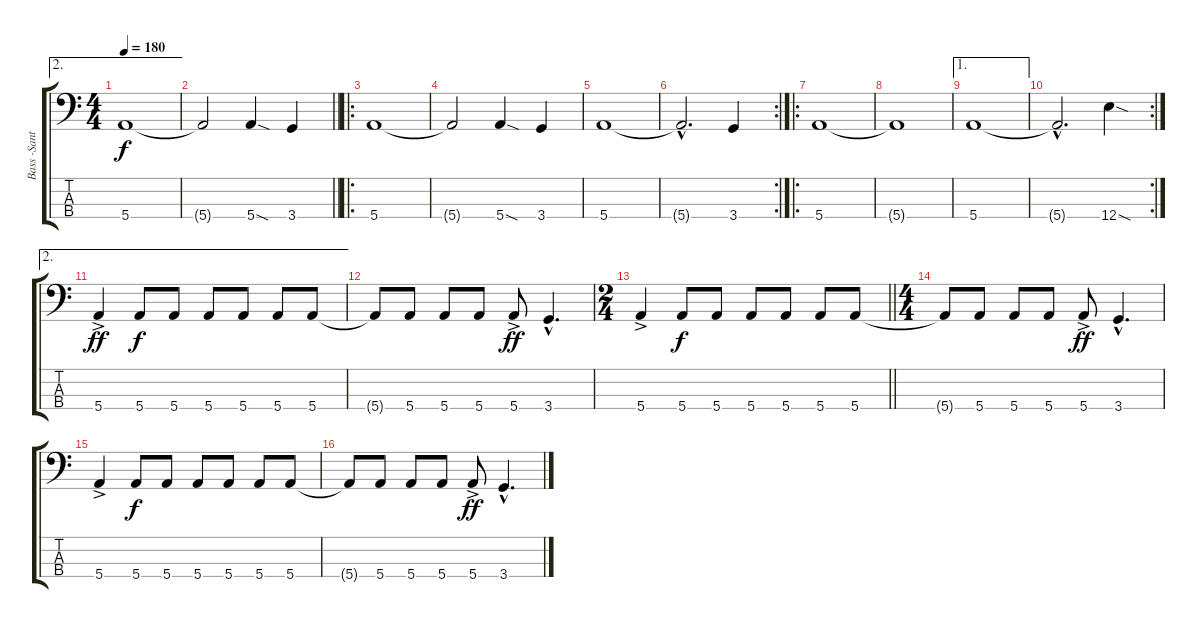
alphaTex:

\track ("Bass -Santi Rubio" "Bass -Sant") {instrument electricbassfinger}
\staff {score tabs}
\tuning (G2 D2 A1 E1) {hide}
\ae 2
\ts (4 4)
\tempo 180
\clef f4
\ks c
5.4.1{dy f} |
\barLineRight lightlight
5.4{t}.2 5.4{sod}.4 3.4.4 |
\ro
5.4.1 |
5.4{t}.2 5.4{sod}.4 3.4.4 |
5.4.1 |
\rc 2
5.4{hac t}.2{d} 3.4.4 |
\ro
5.4.1 |
5.4{t}.1 |
\ae 1
5.4.1 |
\rc 2
5.4{hac t}.2{d} 12.4{sod}.4 |
\ae 2
5.4{ac}.4{dy ff} 5.4.8{dy f} 5.4.8 5.4.8 5.4.8 5.4.8 5.4.8 |
5.4{t}.8 5.4.8 5.4.8 5.4.8 5.4{ac}.8{dy ff} 3.4{hac}.4{d} |
\ts (2 4)
\barLineRight lightlight
5.4{ac}.4 5.4.8{dy f} 5.4.8 5.4.8 5.4.8 5.4.8 5.4.8 |
\ts (4 4)
5.4{t}.8 5.4.8 5.4.8 5.4.8 5.4{ac}.8{dy ff} 3.4{hac}.4{d} |
5.4{ac}.4 5.4.8{dy f} 5.4.8 5.4.8 5.4.8 5.4.8 5.4.8 |
5.4{t}.8 5.4.8 5.4.8 5.4.8 5.4{ac}.8{dy ff} 3.4{hac}.4{d}
